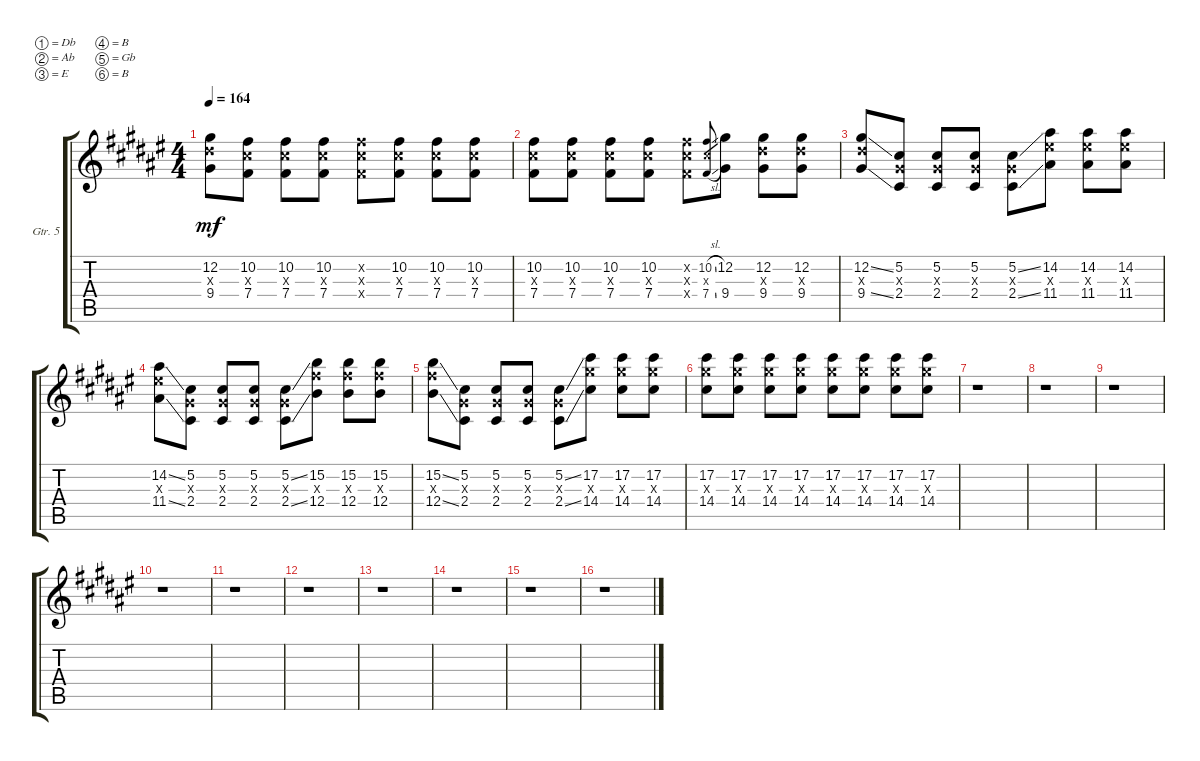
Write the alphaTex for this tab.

\defaultSystemsLayout 4
\bracketExtendMode groupsimilarinstruments
\firstSystemTrackNameOrientation horizontal
\otherSystemsTrackNameOrientation horizontal
\track ("Guitar 5" "Gtr. 5") {instrument distortionguitar}
\staff {score tabs}
\tuning (Db4 Ab3 E3 B2 Gb2 B1)
\ts (4 4)
\tempo 164
\clef g2
\scale
0.333333
\ks f#
(12.2 11.3{x} 9.4).8{dy mf} (10.2 9.3{x} 7.4).8 (10.2 9.3{x} 7.4).8 (10.2 9.3{x} 7.4).8 (10.2{x} 9.3{x} 7.4{x}).8 (10.2 9.3{x} 7.4).8 (10.2 9.3{x} 7.4).8 (10.2 9.3{x} 7.4).8 |
\scale
0.333333 (10.2 9.3{x} 7.4).8 (10.2 9.3{x} 7.4).8 (10.2 9.3{x} 7.4).8 (10.2 9.3{x} 7.4).8 (10.2{x} 9.3{x} 7.4{x}).8 (10.2{sl} 9.3{x} 7.4{sl}).8{gr} (9.4 12.2).8 (9.4 12.2 11.3{x}).8 (9.4 12.2 11.3{x}).8 |
\scale
0.333333 (9.4{ss} 11.3{x} 12.2{ss}).8 (5.2 2.4 4.3{x}).8 (5.2 2.4 4.3{x}).8 (5.2 2.4 4.3{x}).8 (5.2{ss} 2.4{ss} 4.3{x}).8 (11.4 14.2 13.3{x}).8 (11.4 14.2 13.3{x}).8 (11.4 14.2 13.3{x}).8 |
\scale
0.333333 (11.4{ss} 13.3{x} 14.2{ss}).8 (5.2 2.4 4.3{x}).8 (5.2 2.4 4.3{x}).8 (5.2 2.4 4.3{x}).8 (5.2{ss} 2.4{ss} 4.3{x}).8 (12.4 15.2 14.3{x}).8 (12.4 15.2 14.3{x}).8 (12.4 15.2 14.3{x}).8 |
\scale
0.333333 (12.4{ss} 14.3{x} 15.2{ss}).8 (5.2 2.4 4.3{x}).8 (5.2 2.4 4.3{x}).8 (5.2 2.4 4.3{x}).8 (5.2{ss} 2.4{ss} 4.3{x}).8 (14.4 17.2 16.3{x}).8 (14.4 17.2 16.3{x}).8 (14.4 17.2 16.3{x}).8 |
\scale
0.333333 (14.4 17.2 16.3{x}).8 (14.4 17.2 16.3{x}).8 (14.4 17.2 16.3{x}).8 (14.4 17.2 16.3{x}).8 (14.4 17.2 16.3{x}).8 (14.4 17.2 16.3{x}).8 (14.4 17.2 16.3{x}).8 (14.4 17.2 16.3{x}).8 |
\scale
0.333333 r.1 |
\scale
0.333333 r.1 |
\scale
0.333333 r.1 |
\scale
0.333333 r.1 |
\scale
0.333333 r.1 |
\scale
0.333333 r.1 |
\scale
0.333333 r.1 |
\scale
0.333333 r.1 |
\scale
0.333333 r.1 |
\scale
0.333333 r.1
